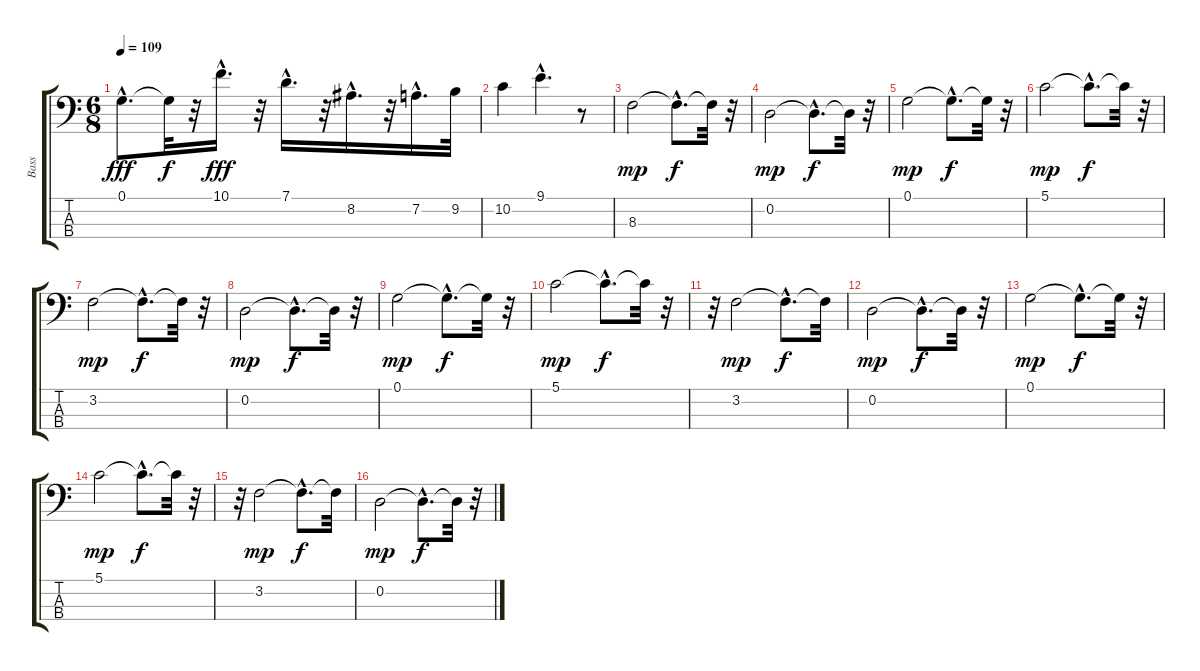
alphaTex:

\track ("Bass" "Bass") {instrument fretlessbass}
\staff {score tabs}
\tuning (G2 D2 A1 E1) {hide}
\ts (6 8)
\tempo 109
\clef f4
\ks c
0.1{hac}.8{d dy fff} 0.1{t}.32{dy f} r.32 10.1{hac}.16{d dy fff} r.32 7.1{hac}.16{d} r.32 8.2{hac}.16{d} r.32 7.2{hac}.16{d} 9.2.32 |
10.2.4 9.1{hac}.4{d} r.8 |
8.3.2{dy mp} 8.3{hac t}.8{d dy f} 8.3{t}.32 r.32 |
0.2.2{dy mp} 0.2{hac t}.8{d dy f} 0.2{t}.32 r.32 |
0.1.2{dy mp} 0.1{hac t}.8{d dy f} 0.1{t}.32 r.32 |
5.1.2{dy mp} 5.1{hac t}.8{d dy f} 5.1{t}.32 r.32 |
3.2.2{dy mp} 3.2{hac t}.8{d dy f} 3.2{t}.32 r.32 |
0.2.2{dy mp} 0.2{hac t}.8{d dy f} 0.2{t}.32 r.32 |
0.1.2{dy mp} 0.1{hac t}.8{d dy f} 0.1{t}.32 r.32 |
5.1.2{dy mp} 5.1{hac t}.8{d dy f} 5.1{t}.32 r.32 |
r.32 3.2.2{dy mp} 3.2{hac t}.8{d dy f} 3.2{t}.32 |
0.2.2{dy mp} 0.2{hac t}.8{d dy f} 0.2{t}.32 r.32 |
0.1.2{dy mp} 0.1{hac t}.8{d dy f} 0.1{t}.32 r.32 |
5.1.2{dy mp} 5.1{hac t}.8{d dy f} 5.1{t}.32 r.32 |
r.32 3.2.2{dy mp} 3.2{hac t}.8{d dy f} 3.2{t}.32 |
0.2.2{dy mp} 0.2{hac t}.8{d dy f} 0.2{t}.32 r.32
